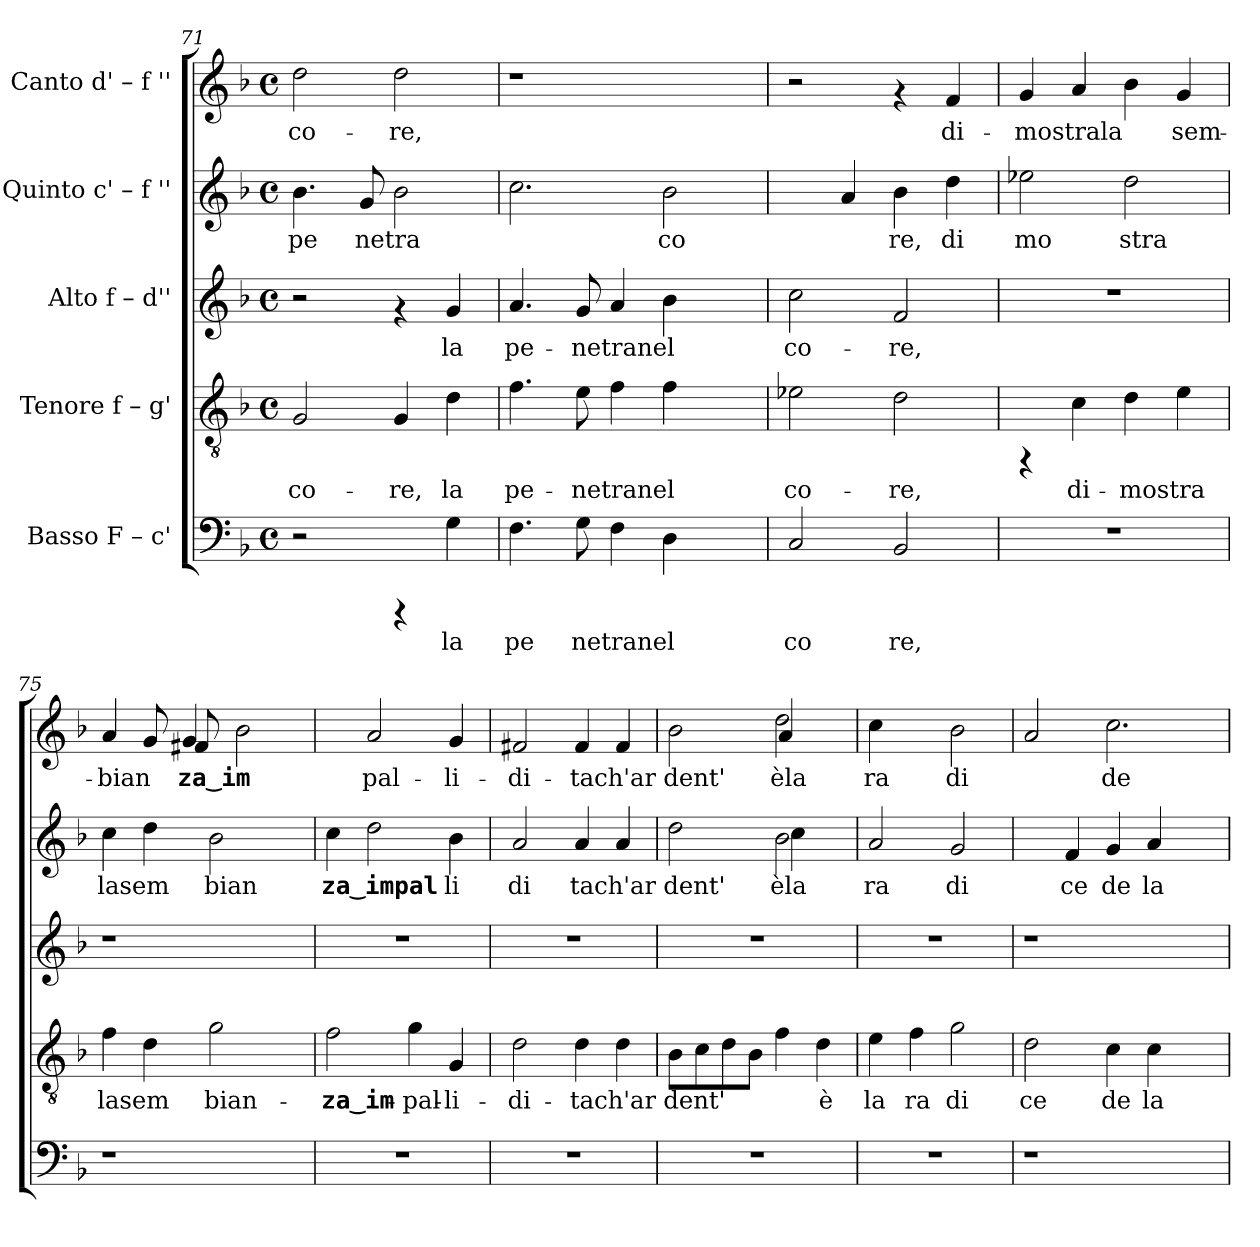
**kern	**text	**kern	**text	**kern	**text	**kern	**text	**kern	**text
*part5	*part5	*part4	*part4	*part3	*part3	*part2	*part2	*part1	*part1
*staff5	*staff5	*staff4	*staff4	*staff3	*staff3	*staff2	*staff2	*staff1	*staff1
*I"Basso  F – c'	*	*I"Tenore  f – g'	*	*I"Alto  f – d''	*	*I"Quinto  c' – f ''	*	*I"Canto  d' – f ''	*
!!LO:LB:g=z
*clefF4	*	*clefGv2	*	*clefG2	*	*clefG2	*	*clefG2	*
*k[b-]	*	*k[b-]	*	*k[b-]	*	*k[b-]	*	*k[b-]	*
*F:	*	*F:	*	*F:	*	*F:	*	*F:	*
*M4/4	*	*M4/4	*	*M4/4	*	*M4/4	*	*M4/4	*
*met(c)	*	*met(c)	*	*met(c)	*	*met(c)	*	*met(c)	*
=71	=71	=71	=71	=71	=71	=71	=71	=71	=71
!	!	!	!LO:LY:b:rj	!	!	!	!LO:LY:b:cj	!	!LO:LY:b:rj
2r	.	2G/	co-	2r	.	4.b-\	pe	2dd\	co-
!	!	!	!	!	!	!	!LO:LY:b:cj	!	!
.	.	.	.	.	.	8g/	netra	.	.
!	!	!	!LO:LY:b:rj	!	!	!	!LO:LY:b:cj	!	!LO:LY:b:rj
4rCCC	.	4G/	-re,	4rf	.	2b-\	.	2dd\	-re,
!	!LO:LY:b:cj	!	!LO:LY:b:rj	!	!LO:LY:b:rj	!	!	!	!
4G\	la	4d\	la	4g/	la	.	.	.	.
=72	=72	=72	=72	=72	=72	=72	=72	=72	=72
!	!LO:LY:b:cj	!	!LO:LY:b:rj	!	!LO:LY:b:rj	!	!	!	!
4.F\	pe	4.f\	pe-	4.a/	pe-	2.cc\	.	1r	.
!	!LO:LY:b:cj	!	!LO:LY:b:rj	!	!LO:LY:b:rj	!	!	!	!
8G\	netranel	8e\	-netranel	8g/	-netranel	.	.	.	.
!	!LO:LY:b:cj	!	!LO:LY:b:rj	!	!LO:LY:b:rj	!	!	!	!
4F\	.	4f\	.	4a/	.	.	.	.	.
!	!LO:LY:b:cj	!	!LO:LY:b:rj	!	!LO:LY:b:rj	!	!LO:LY:b:cj	!	!
4D\	.	4f\	.	4b-\	.	2b-\	co	.	.
4ryy	.	4ryy	.	4ryy	.	.	.	4ryy	.
=73	=73	=73	=73	=73	=73	=73	=73	=73	=73
!	!LO:LY:b:cj	!	!LO:LY:b:rj	!	!LO:LY:b:rj	!	!	!	!
2C/	co	2e-X\	co-	2cc\	co-	4ryy	.	2r	.
!	!	!	!	!	!	!	!LO:LY:b:cj	!	!
.	.	.	.	.	.	4a/	.	.	.
!	!LO:LY:b:cj	!	!LO:LY:b:rj	!	!LO:LY:b:rj	!	!LO:LY:b:cj	!	!
2BB-/	re,	2d\	-re,	2f/	-re,	4b-\	re,	4rf	.
!	!	!	!	!	!	!	!LO:LY:b:cj	!	!LO:LY:b:rj
.	.	.	.	.	.	4dd\	di	4f/	di-
=74	=74	=74	=74	=74	=74	=74	=74	=74	=74
!	!	!	!	!	!	!	!LO:LY:b:cj	!	!LO:LY:b:rj
1r	.	4rFF	.	1r	.	2ee-X\	mo	4g/	-mostrala
!	!	!	!LO:LY:b:rj	!	!	!	!	!	!LO:LY:b:rj
.	.	4c\	di-	.	.	.	.	4a/	.
!	!	!	!LO:LY:b:rj	!	!	!	!LO:LY:b:cj	!	!LO:LY:b:rj
.	.	4d\	-mostra	.	.	2dd\	stra	4b-\	.
!	!	!	!LO:LY:b:rj	!	!	!	!	!	!LO:LY:b:rj
.	.	4e\	.	.	.	.	.	4g/	sem-
=75	=75	=75	=75	=75	=75	=75	=75	=75	=75
!	!	!	!LO:LY:b:rj	!	!	!	!LO:LY:b:cj	!	!LO:LY:b:rj
*	*	*	*	*	*	*	*	*^	*
1r	.	4f\	lasem-	1r	.	4cc\	lasem	4a/	4.ryy	-bian-
!	!	!	!LO:LY:b:rj	!	!	!	!LO:LY:b:cj	!	!	!LO:LY:b:rj
.	.	4d\	--	.	.	4dd\	.	8g/L	.	--
!	!	!	!	!	!	!	!	!	!	!LO:LY:b:rj
.	.	.	.	.	.	.	.	4g/	8f#X/	-za‿im-
!	!	!	!LO:LY:b:rj	!	!	!	!LO:LY:b:cj	!	!	!
.	.	2g\	-bian-	.	.	2b-\	bian	.	2ryy	.
!	!	!	!	!	!	!	!	!	!	!LO:LY:b:rj
.	.	.	.	.	.	.	.	2b-\	.	--
8ryy	.	8ryy	.	8ryy	.	8ryy	.	.	8ryy	.
=76	=76	=76	=76	=76	=76	=76	=76	=76	=76	=76
!	!	!	!LO:LY:b:rj	!	!	!	!LO:LY:b:cj	!	!	!
*	*	*	*	*	*	*	*	*v	*v	*
1r	.	2f\	-za‿im-	1r	.	4cc\	za‿impal	4ryy	.
!	!	!	!	!	!	!	!LO:LY:b:cj	!	!LO:LY:b:rj
.	.	.	.	.	.	2dd\	.	2a/	-pal-
!	!	!	!LO:LY:b:rj	!	!	!	!	!	!
.	.	4g\	-pal-	.	.	.	.	.	.
!	!	!	!LO:LY:b:rj	!	!	!	!LO:LY:b:cj	!	!LO:LY:b:rj
.	.	4G/	-li-	.	.	4b-\	li	4g/	-li-
=77	=77	=77	=77	=77	=77	=77	=77	=77	=77
!	!	!	!LO:LY:b:rj	!	!	!	!LO:LY:b:cj	!	!LO:LY:b:rj
1r	.	2d\	-di-	1r	.	2a/	di	2f#X/	-di-
!	!	!	!LO:LY:b:rj	!	!	!	!LO:LY:b:cj	!	!LO:LY:b:rj
.	.	4d\	-tach'ar-	.	.	4a/	tach'ar	4f#/	-tach'ar-
!	!	!	!LO:LY:b:rj	!	!	!	!LO:LY:b:cj	!	!LO:LY:b:rj
.	.	4d\	--	.	.	4a/	.	4f#/	--
!!LO:PB:g=z
=78	=78	=78	=78	=78	=78	=78	=78	=78	=78
!	!	!	!LO:LY:b:rj	!	!	!	!LO:LY:b:cj	!	!LO:LY:b:rj
*	*	*	*	*	*	*^	*	*^	*
1r	.	8B-\L	-dent'	1r	.	2dd\	2ryy	dent'	2b-\	2ryy	-dent'
!	!	!	!LO:LY:b:rj	!	!	!	!	!	!	!	!
.	.	8c\	.	.	.	.	.	.	.	.	.
!	!	!	!LO:LY:b:rj	!	!	!	!	!	!	!	!
.	.	8d\	.	.	.	.	.	.	.	.	.
!	!	!	!LO:LY:b:rj	!	!	!	!	!	!	!	!
.	.	8B-\J	.	.	.	.	.	.	.	.	.
!	!	!	!LO:LY:b:rj	!	!	!	!	!LO:LY:b:cj	!	!	!LO:LY:b:rj
.	.	4f\	.	.	.	2b-\	4cc\	èla	2dd\	4a/	èla
!	!	!	!LO:LY:b:rj	!	!	!	!	!	!	!	!
.	.	4d\	è	.	.	.	4ryy	.	.	4ryy	.
=79	=79	=79	=79	=79	=79	=79	=79	=79	=79	=79	=79
!	!	!	!LO:LY:b:rj	!	!	!	!	!LO:LY:b:cj	!	!	!LO:LY:b:rj
*	*	*	*	*	*	*v	*v	*	*	*	*
*	*	*	*	*	*	*	*	*v	*v	*
1r	.	4e\	la	1r	.	2a/	ra	4cc\	ra
!	!	!	!LO:LY:b:rj	!	!	!	!	!	!
.	.	4f\	ra	.	.	.	.	4ryy	.
!	!	!	!LO:LY:b:rj	!	!	!	!LO:LY:b:cj	!	!LO:LY:b:rj
.	.	2g\	di	.	.	2g/	di	2b-\	di
=80	=80	=80	=80	=80	=80	=80	=80	=80	=80
!	!	!	!LO:LY:b:rj	!	!	!	!	!	!
1r	.	2d\	ce	1r	.	4ryy	.	2a/	.
!	!	!	!	!	!	!	!LO:LY:b:cj	!	!
.	.	.	.	.	.	4f/	ce	.	.
!	!	!	!LO:LY:b:rj	!	!	!	!LO:LY:b:cj	!	!LO:LY:b:rj
.	.	4c\	de	.	.	4g/	de	2.cc\	de
!	!	!	!LO:LY:b:rj	!	!	!	!LO:LY:b:cj	!	!
.	.	4c\	la	.	.	4a/	la	.	.
4ryy	.	4ryy	.	4ryy	.	4ryy	.	.	.
=	=	=	=	=	=	=	=	=	=
*-	*-	*-	*-	*-	*-	*-	*-	*-	*-
